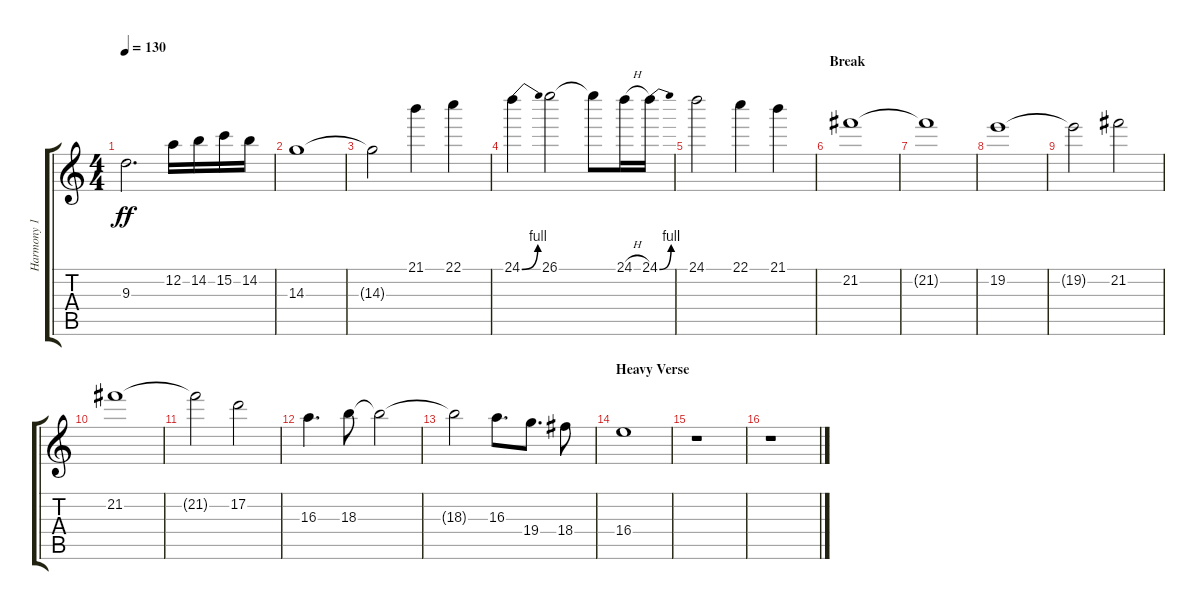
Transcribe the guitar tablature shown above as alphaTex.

\track ("Harmony 1" "Harmony 1") {instrument overdrivenguitar}
\staff {score tabs}
\tuning (D4 A3 F3 C3 G2 C2) {hide}
\ts (4 4)
\tempo 130
\clef g2
\ks aminor
9.3.2{d dy ff} 12.2.16 14.2.16 15.2.16 14.2.16 |
14.3.1 |
14.3{t}.2 21.1.4 22.1.4 |
24.1{be (bend 0 0 60 4)}.4 26.1.2 26.1{t}.8 24.1{h}.16 24.1{be (bend 0 0 60 4)}.16 |
24.1.2 22.1.4 21.1.4 |
\section ("" "Break")
21.2.1 |
21.2{t}.1 |
19.2.1 |
19.2{t}.2 21.2.2 |
21.2.1 |
21.2{t}.2 17.2.2 |
16.3.4{d} 18.3.8 18.3{t}.2 |
18.3{t}.2 16.3.8{d} 19.4.8{d} 18.4.8 |
\section ("" "Heavy Verse")
16.4.1 |
r.1 |
r.1
